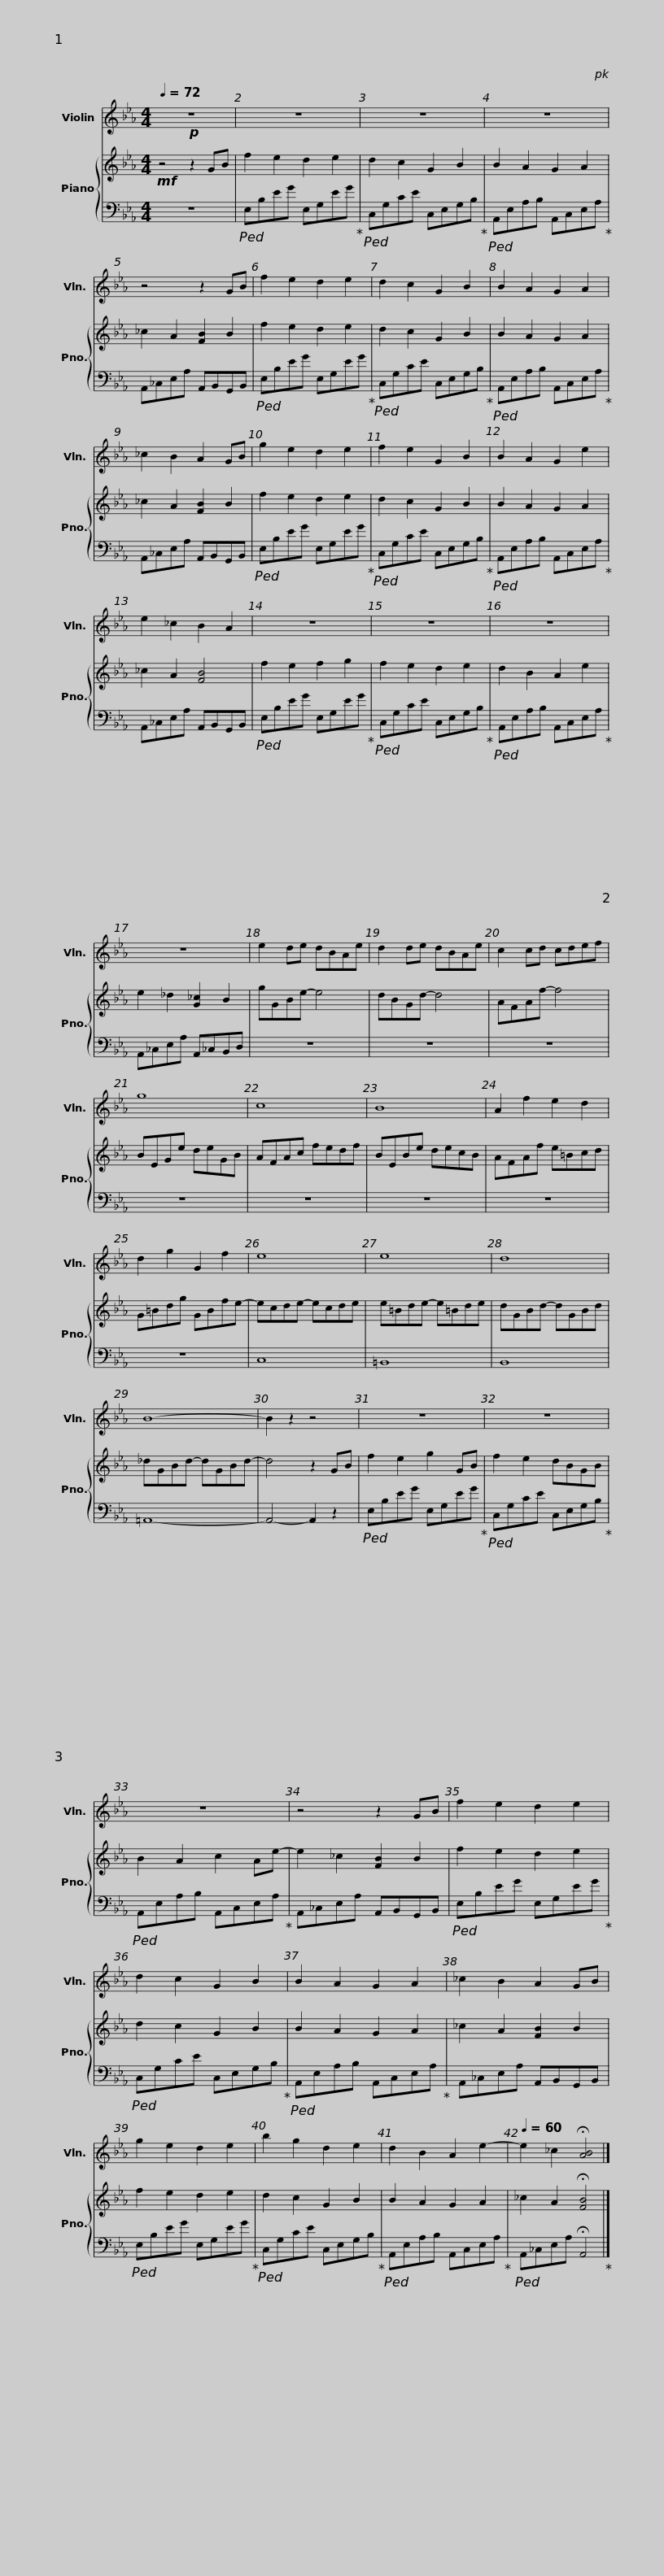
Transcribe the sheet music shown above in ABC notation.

X:1
%%score 1 { 2 | 3 }
L:1/8
Q:1/4=72
M:4/4
I:linebreak $
K:Eb
V:1 treble
V:2 treble
V:3 bass
V:1
!p! z8 | z8 | z8 |$ z8 | z4 z2 GB | %5
 f2 e2 d2 e2 |$ d2 c2 G2 B2 | B2 A2 G2 A2 | _c2 B2 A2 GB |$ g2 e2 d2 e2 | %10
 f2 e2 G2 B2 | B2 A2 G2 e2 |$ e2 _c2 B2 A2 | z8 | z8 |$ %15
 z8 | z8 | e2 de dBAe |$ d2 de dBAe | c2 cd cdef | %20
 g8 |$ c8 | B8 | A2 f2 e2 d2 |$ d2 g2 G2 f2 | %25
 e8 | e8 |$ d8 | B8- | B2 z2 z4 |$ %30
 z8 | z8 | z8 |$ z4 z2 GB | f2 e2 d2 e2 | %35
 d2 c2 G2 B2 |$ B2 A2 G2 A2 | _c2 B2 A2 GB | g2 e2 d2 e2 |$ b2 g2 d2 e2 | %40
 d2 B2 A2 e2- |[Q:1/4=60] e2 _c2 !fermata![AB]4 |] %42
V:2
!mf! z4 z2 GB | f2 e2 d2 e2 | d2 c2 G2 B2 |$ B2 A2 G2 A2 | _c2 A2 [FB]2 B2 | %5
 f2 e2 d2 e2 |$ d2 c2 G2 B2 | B2 A2 G2 A2 | _c2 A2 [FB]2 B2 |$ f2 e2 d2 e2 | %10
 d2 c2 G2 B2 | B2 A2 G2 A2 |$ _c2 A2 [FB]4 | f2 e2 f2 g2 | f2 e2 d2 e2 |$ %15
 d2 B2 A2 e2 | e2 _d2 [G_c]2 B2 | gGBe- e4 |$ dBGd- d4 | AFAf- f4 | %20
 BEGe deGB |$ AFAc fedf | BEBe decB | AFAf e=Bcd |$ G=Bdg GBfe- | %25
 ecde- ecde | e=Bde- e=Bde |$ dGBd- dGBd | _dGBd- dGBd- | d4 z2 GB |$ %30
 f2 e2 g2 GB | f2 e2 dBGB | B2 A2 c2 Ae- |$ e2 _c2 [FB]2 B2 | f2 e2 d2 e2 | %35
 d2 c2 G2 B2 |$ B2 A2 G2 A2 | _c2 A2 [FB]2 B2 | f2 e2 d2 e2 |$ d2 c2 G2 B2 | %40
 B2 A2 G2 A2 | _c2 A2 !fermata![FB]4 |] %42
V:3
 z8 |!ped! E,B,EG E,G,EG!ped-up! |!ped! C,G,CE C,E,G,B,!ped-up! |$!ped! A,,E,A,B, A,,C,E,A,!ped-up! | A,,_C,E,A, A,,B,,G,,B,, | %5
!ped! E,B,EG E,G,EG!ped-up! |$!ped! C,G,CE C,E,G,B,!ped-up! |!ped! A,,E,A,B, A,,C,E,A,!ped-up! | A,,_C,E,A, A,,B,,G,,B,, |$!ped! E,B,EG E,G,EG!ped-up! | %10
!ped! C,G,CE C,E,G,B,!ped-up! |!ped! A,,E,A,B, A,,C,E,A,!ped-up! |$ A,,_C,E,A, A,,B,,G,,B,, |!ped! E,B,EG E,G,EG!ped-up! |!ped! C,G,CE C,E,G,B,!ped-up! |$ %15
!ped! A,,E,A,B, A,,C,E,A,!ped-up! | A,,_C,E,A, A,,_C,B,,D, | z8 |$ z8 | z8 | %20
 z8 |$ z8 | z8 | z8 |$ z8 | %25
 C,8 | =B,,8 |$ B,,8 | =A,,8- | A,,4- A,,2 z2 |$ %30
!ped! E,B,EG E,G,EG!ped-up! |!ped! C,G,CE C,E,G,B,!ped-up! |!ped! A,,E,A,B, A,,C,E,A,!ped-up! |$ A,,_C,E,A, A,,B,,G,,B,, |!ped! E,B,EG E,G,EG!ped-up! | %35
!ped! C,G,CE C,E,G,B,!ped-up! |$!ped! A,,E,A,B, A,,C,E,A,!ped-up! | A,,_C,E,A, A,,B,,G,,B,, |!ped! E,B,EG E,G,EG!ped-up! |$!ped! C,G,CE C,E,G,B,!ped-up! | %40
!ped! A,,E,A,B, A,,C,E,A,!ped-up! |!ped! A,,_C,E,A, !fermata!A,,4!ped-up! |] %42
